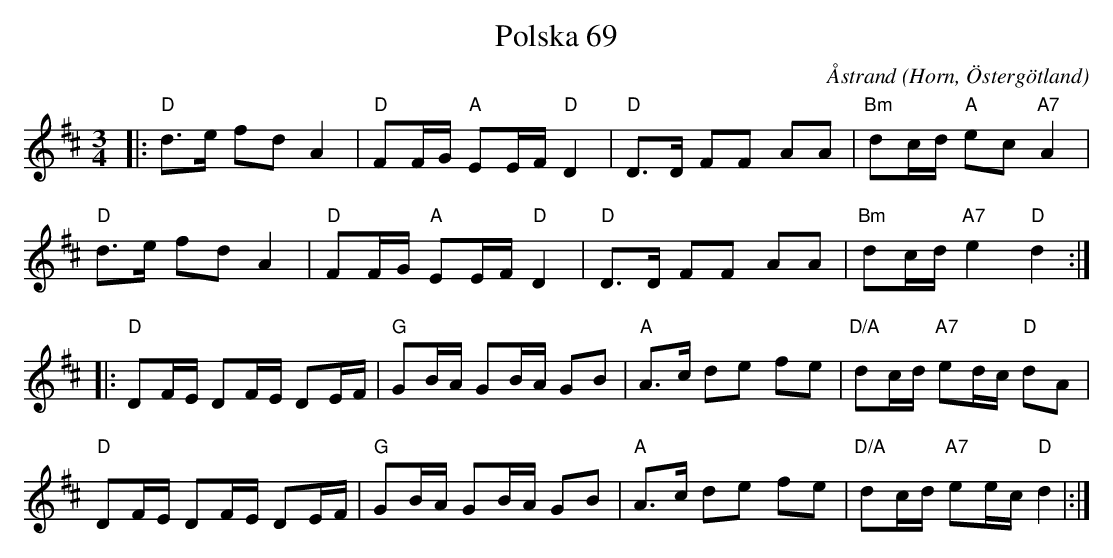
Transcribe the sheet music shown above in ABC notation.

X:1
T:Polska 69
C:Åstrand
O:Horn, Östergötland
M:3/4
L:1/8
K:D
V:1
|:"D"d>e fd A2|"D"FF/G/"A" EE/F/ "D"D2|"D"D>D FF AA|"Bm"dc/d/ "A"ec "A7" A2|
"D"d>e fd A2|"D"FF/G/"A" EE/F/ "D"D2|"D"D>D FF AA|"Bm"dc/d/ "A7"e2 "D" d2:|
|:"D"DF/E/ DF/E/ DE/F/|"G"GB/A/ GB/A/ GB|"A"A>c de fe|"D/A"dc/d/ "A7"ed/c/ "D"dA|
"D"DF/E/ DF/E/ DE/F/|"G"GB/A/ GB/A/ GB|"A"A>c de fe|"D/A"dc/d/ "A7"ee/c/ "D" d2|:|]
